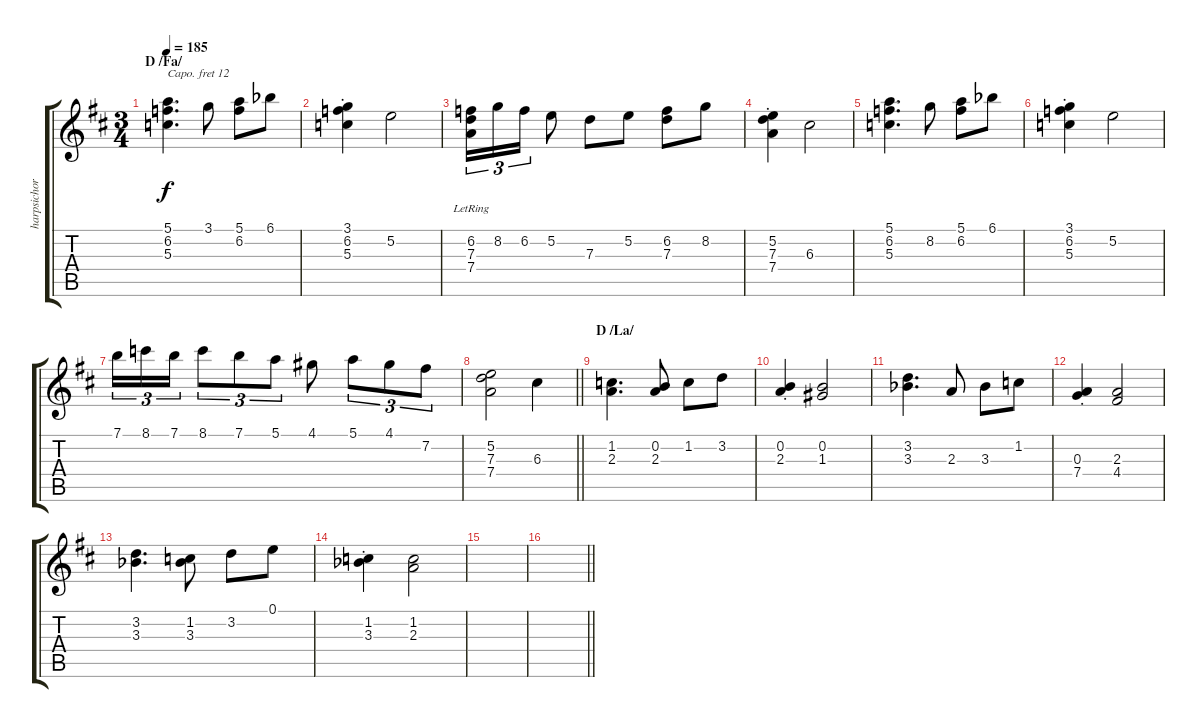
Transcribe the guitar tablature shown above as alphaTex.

\track ("harpsichord 1" "harpsichor") {instrument harpsichord}
\staff {score tabs}
\capo 12
\tuning (E4 B3 G3 D3 A2 E2) {hide}
\ts (3 4)
\section ("" "D /Fa/")
\tempo 185
\clef g2
\ks d
(5.1 6.2 5.3).4{d dy f} 3.1.8 (5.1 6.2).8 6.1{acc b}.8 |
(3.1{st} 6.2{st} 5.3{st}).4 5.2.2 |
(6.2 7.3{lr} 7.4{lr}).16{tu (3 2)} 8.2.16{tu (3 2)} 6.2.16{tu (3 2)} 5.2.8 7.3.8 5.2.8 (6.2 7.3).8 8.2.8 |
(5.2{st} 7.3{st} 7.4{st}).4 6.3.2 |
(5.1 6.2 5.3).4{d} 8.2.8 (5.1 6.2).8 6.1{acc b}.8 |
(3.1{st} 6.2{st} 5.3{st}).4 5.2.2 |
7.1.16{tu (3 2)} 8.1.16{tu (3 2)} 7.1.16{tu (3 2)} 8.1.8{tu (3 2)} 7.1.8{tu (3 2)} 5.1.8{tu (3 2)} 4.1.8 5.1.8{tu (3 2)} 4.1.8{tu (3 2)} 7.2.8{tu (3 2)} |
\barLineRight lightlight
(5.2 7.3 7.4).2 6.3.4 |
\section ("" "D /La/")
(1.2 2.3).4{d} (0.2 2.3).8 1.2.8 3.2.8 |
(0.2{st} 2.3{st}).4 (0.2 1.3).2 |
(3.2 3.3{acc b}).4{d} 2.3.8 3.3{acc b}.8 1.2.8 |
(0.3{st} 7.4{st}).4 (2.3 4.4).2 |
(3.2 3.3{acc b}).4{d} (1.2 3.3{acc b}).8 3.2.8 0.1.8 |
(1.2{st} 3.3{st acc b}).4 (1.2 2.3).2 |
|
\barLineRight lightlight
